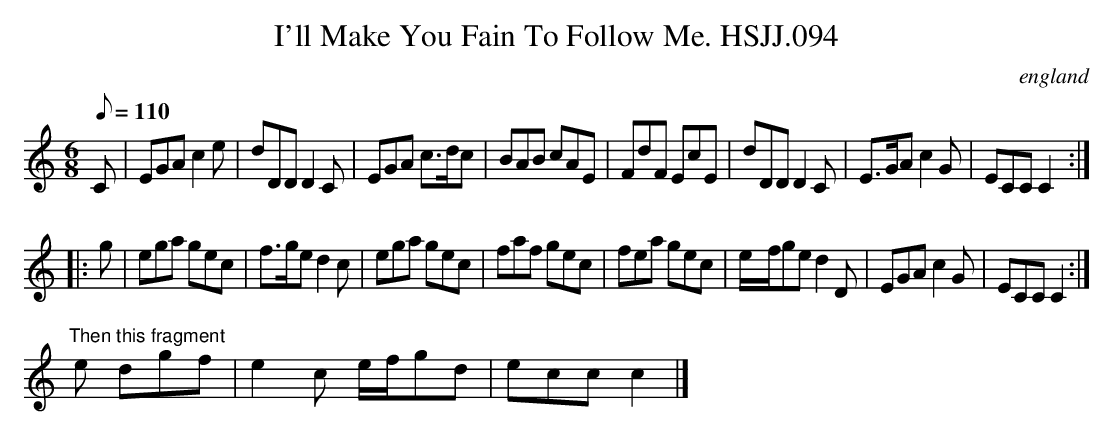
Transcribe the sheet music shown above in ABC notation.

X:1
T:I'll Make You Fain To Follow Me. HSJJ.094
O:england
M:6/8
L:1/8
Q:110
K:C
C|EGA c2e|dDD D2C|EGA c>dc|BAB cAE|FdF EcE|dDD D2C|E>GAc2G|ECCC2:|
|:g|ega gec|f>ged2c|ega gec|faf gec|fea gec|e/-f/ged2D|EGAc2G|ECCC2:|]
"Then this fragment"e dgf|e2c e/f/gd|eccc2|]
